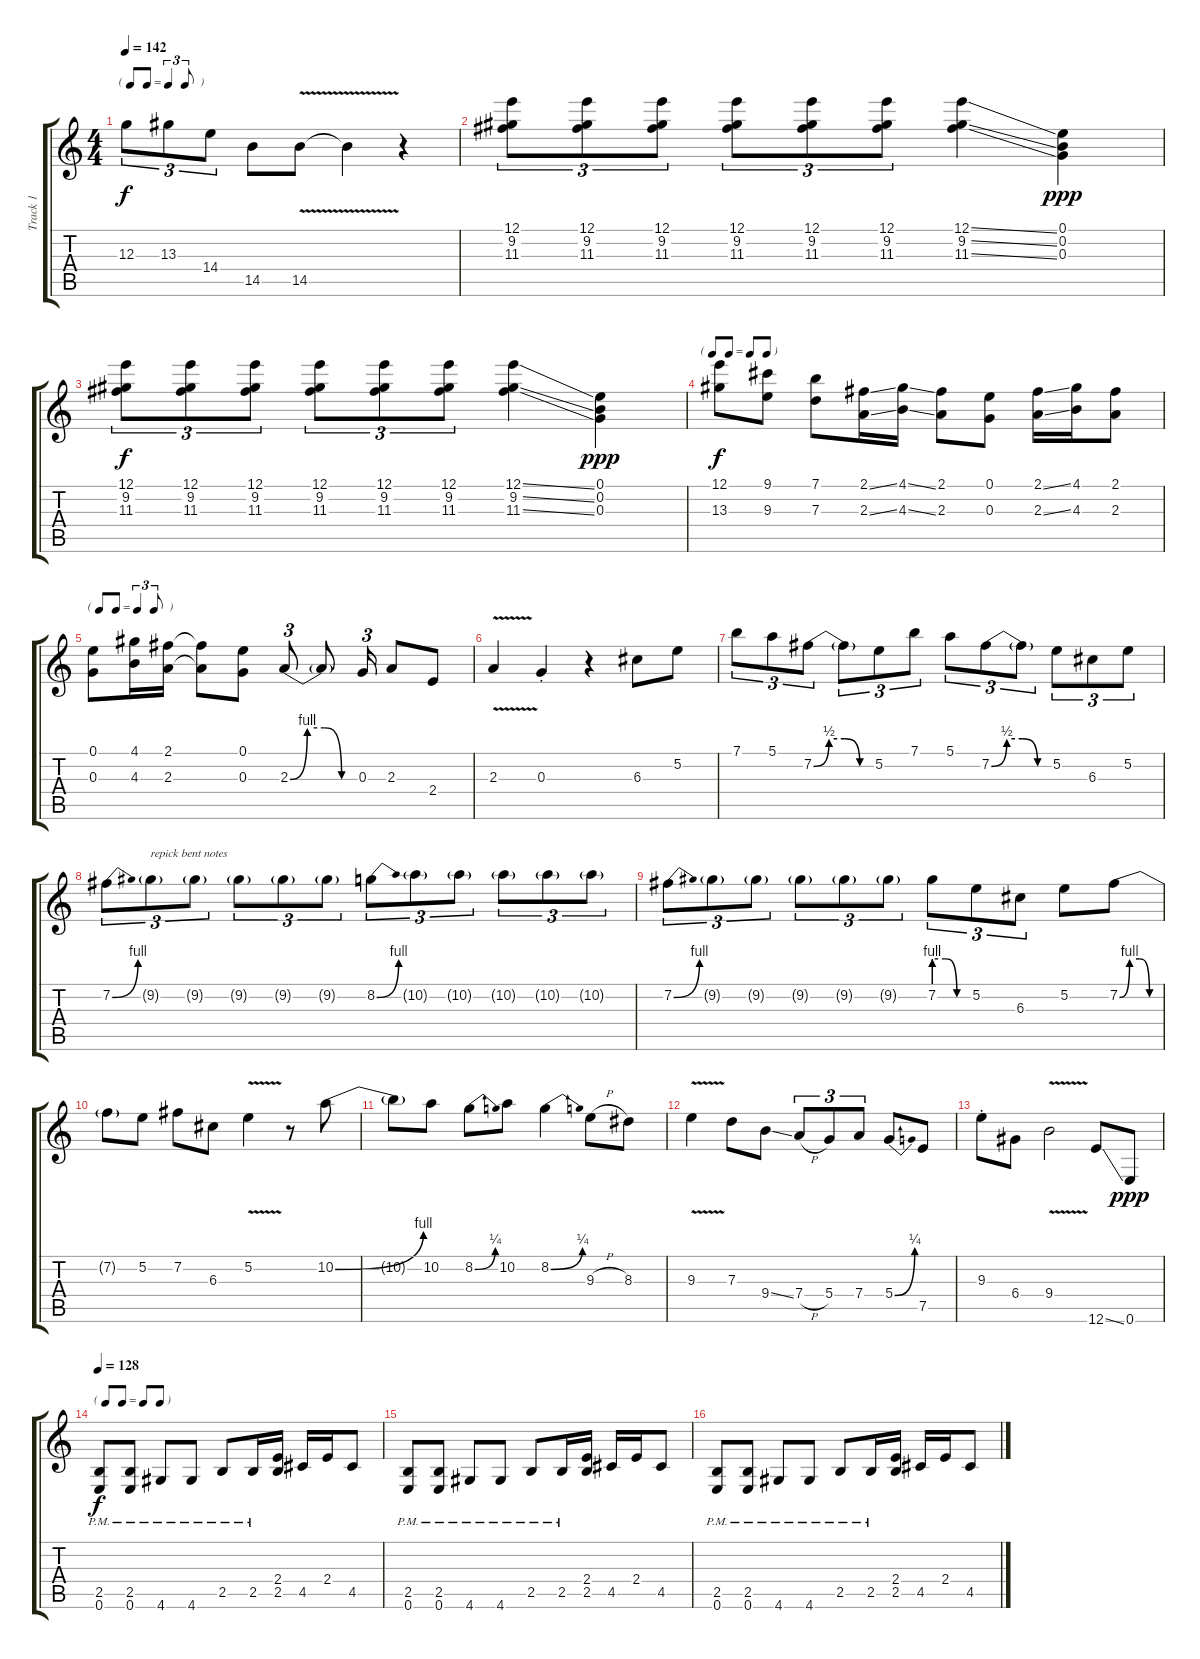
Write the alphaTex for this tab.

\track ("Track 1" "Track 1") {instrument overdrivenguitar}
\staff {score tabs}
\tuning (E4 B3 G3 D3 A2 E2) {hide}
\ts (4 4)
\tf triplet8th
\tempo 142
\clef g2
\ks c
12.3.8{tu (3 2) dy f} 13.3.8{tu (3 2)} 14.4.8{tu (3 2)} 14.5.8 14.5{v}.8 14.5{t}.4 r.4 |
(12.1 9.2 11.3).8{tu (3 2)} (12.1 9.2 11.3).8{tu (3 2)} (12.1 9.2 11.3).8{tu (3 2)} (12.1 9.2 11.3).8{tu (3 2)} (12.1 9.2 11.3).8{tu (3 2)} (12.1 9.2 11.3).8{tu (3 2)} (12.1{ss} 9.2{ss} 11.3{ss}).4 (0.1 0.2 0.3).4{dy ppp} |
(12.1 9.2 11.3).8{tu (3 2) dy f} (12.1 9.2 11.3).8{tu (3 2)} (12.1 9.2 11.3).8{tu (3 2)} (12.1 9.2 11.3).8{tu (3 2)} (12.1 9.2 11.3).8{tu (3 2)} (12.1 9.2 11.3).8{tu (3 2)} (12.1{ss} 9.2{ss} 11.3{ss}).4 (0.1 0.2 0.3).4{dy ppp} |
\tf none
(12.1 13.3).8{dy f} (9.1 9.3).8 (7.1 7.3).8 (2.1{ss} 2.3{ss}).16 (4.1{ss} 4.3{ss}).16 (2.1 2.3).8 (0.1 0.3).8 (2.1{ss} 2.3{ss}).16 (4.1 4.3).16 (2.1 2.3).8 |
\tf triplet8th
(0.1 0.3).8 (4.1 4.3).16 (2.1 2.3).16 (2.1{t} 2.3{t}).8 (0.1 0.3).8 2.3{be (custom 0 0 15 4 30 4 45 0 60 0)}.8{tu (3 2)} 2.3{t}.8 0.3.16{tu (3 2)} 2.3.8 2.4.8 |
2.3{v}.4 0.3{st}.4 r.4 6.3.8 5.2.8 |
7.1.8{tu (3 2)} 5.1.8{tu (3 2)} 7.2{be (custom 0 0 15 2 30 2 45 0 60 0)}.8{tu (3 2)} 7.2{t}.8{tu (3 2)} 5.2.8{tu (3 2)} 7.1.8{tu (3 2)} 5.1.8{tu (3 2)} 7.2{be (custom 0 0 15 2 30 2 45 0 60 0)}.8{tu (3 2)} 7.2{t}.8{tu (3 2)} 5.2.8{tu (3 2)} 6.3.8{tu (3 2)} 5.2.8{tu (3 2)} |
7.2{be (bend 0 0 60 4)}.8{tu (3 2)} 9.2{g}.8{tu (3 2) txt "repick bent notes"} 9.2{g}.8{tu (3 2)} 9.2{g}.8{tu (3 2)} 9.2{g}.8{tu (3 2)} 9.2{g}.8{tu (3 2)} 8.2{be (bend 0 0 60 4)}.8{tu (3 2)} 10.2{g}.8{tu (3 2)} 10.2{g}.8{tu (3 2)} 10.2{g}.8{tu (3 2)} 10.2{g}.8{tu (3 2)} 10.2{g}.8{tu (3 2)} |
7.2{be (bend 0 0 60 4)}.8{tu (3 2)} 9.2{g}.8{tu (3 2)} 9.2{g}.8{tu (3 2)} 9.2{g}.8{tu (3 2)} 9.2{g}.8{tu (3 2)} 9.2{g}.8{tu (3 2)} 7.2{be (custom 0 4 20 4 40 0 60 0)}.8{tu (3 2)} 5.2.8{tu (3 2)} 6.3.8{tu (3 2)} 5.2.8 7.2{be (custom 0 0 15 4 30 4 45 0 60 0)}.8 |
7.2{t}.8 5.2.8 7.2.8 6.3.8 5.2{v}.4 r.8 10.2{be (bend 0 0 60 4)}.8 |
10.2{t}.8 10.2.8 8.2{be (bend 0 0 60 1)}.8 10.2.8 8.2{be (bend 0 0 60 1)}.4 9.3{h}.8 8.3.8 |
9.3{v}.4 7.3.8 9.4{ss}.8 7.4{h}.8{tu (3 2)} 5.4.8{tu (3 2)} 7.4.8{tu (3 2)} 5.4{be (bend 0 0 60 1)}.8 7.5.8 |
9.3{st}.8 6.4.8 9.4{v}.2 12.6{ss}.8 0.6.8{dy ppp} |
\tf none
\tempo 128
(2.5{pm} 0.6{pm}).8{dy f} (2.5{pm} 0.6{pm}).8 4.6{pm}.8 4.6{pm}.8 2.5{pm}.8 2.5{pm}.16 (2.4 2.5).16 4.5.16 2.4.16 4.5.8 |
(2.5{pm} 0.6{pm}).8 (2.5{pm} 0.6{pm}).8 4.6{pm}.8 4.6{pm}.8 2.5{pm}.8 2.5{pm}.16 (2.4 2.5).16 4.5.16 2.4.16 4.5.8 |
(2.5{pm} 0.6{pm}).8 (2.5{pm} 0.6{pm}).8 4.6{pm}.8 4.6{pm}.8 2.5{pm}.8 2.5{pm}.16 (2.4 2.5).16 4.5.16 2.4.16 4.5.8
